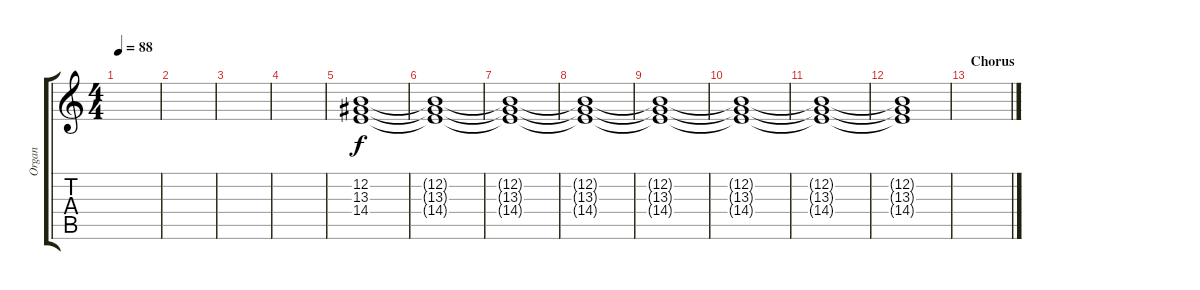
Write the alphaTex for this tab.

\track ("Organ" "Organ") {instrument drawbarorgan}
\staff {score tabs}
\tuning (E4 B3 G3 D3 A2 E2) {hide}
\ts (4 4)
\tempo 88
\clef g2
\ks c
|
|
|
|
(12.2 13.3 14.4).1 |
(12.2{t} 13.3{t} 14.4{t}).1 |
(12.2{t} 13.3{t} 14.4{t}).1 |
(12.2{t} 13.3{t} 14.4{t}).1 |
(12.2{t} 13.3{t} 14.4{t}).1 |
(12.2{t} 13.3{t} 14.4{t}).1 |
(12.2{t} 13.3{t} 14.4{t}).1 |
(12.2{t} 13.3{t} 14.4{t}).1 |
\section ("" "Chorus")
